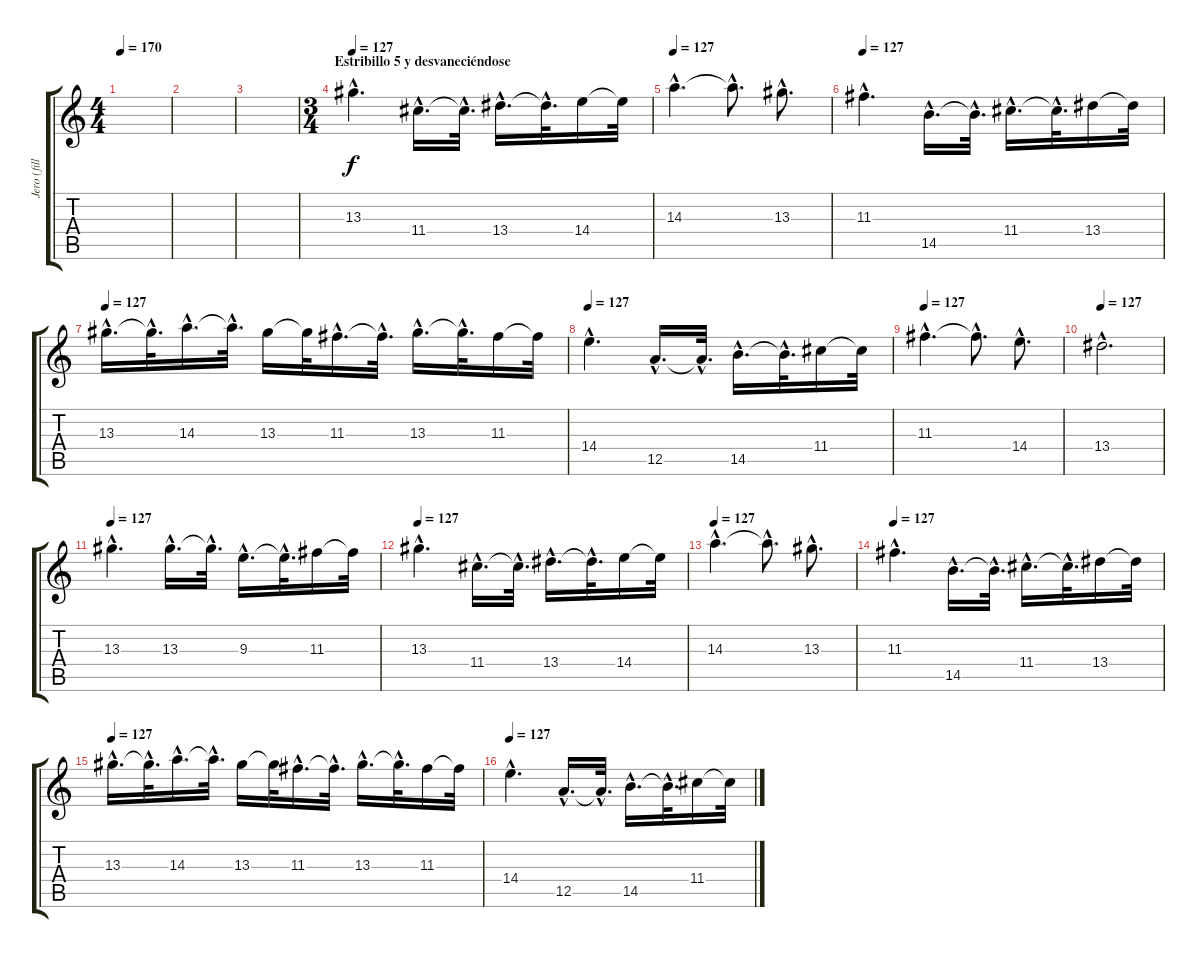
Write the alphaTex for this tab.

\track ("Jero (fills/solo)" "Jero (fill") {instrument distortionguitar}
\staff {score tabs}
\tuning (E4 B3 G3 D3 A2 E2) {hide}
\ts (4 4)
\tempo 170
\clef g2
\ks c
|
|
|
\ts (3 4)
\section ("" "Estribillo 5 y desvaneciéndose")
\tempo 127
13.3{hac}.4{d} 11.4{hac}.16{d} 11.4{hac t}.32{d} 13.4{hac}.16{d} 13.4{hac t}.32{d} 14.4.16 14.4{t}.32 |
\tempo 127
14.3{hac}.4{d} 14.3{hac t}.8{d} 13.3{hac}.8{d} |
\tempo 127
11.3{hac}.4{d} 14.5{hac}.16{d} 14.5{hac t}.32{d} 11.4{hac}.16{d} 11.4{hac t}.32{d} 13.4.16 13.4{t}.32 |
\tempo 127
13.3{hac}.16{d} 13.3{hac t}.32{d} 14.3{hac}.16{d} 14.3{hac t}.32{d} 13.3.16 13.3{t}.32 11.3{hac}.16{d} 11.3{hac t}.32{d} 13.3{hac}.16{d} 13.3{hac t}.32{d} 11.3.16 11.3{t}.32 |
\tempo 127
14.4{hac}.4{d} 12.5{hac}.16{d} 12.5{hac t}.32{d} 14.5{hac}.16{d} 14.5{hac t}.32{d} 11.4.16 11.4{t}.32 |
\tempo 127
11.3{hac}.4{d} 11.3{hac t}.8{d} 14.4{hac}.8{d} |
\tempo 127
13.4{hac}.2{d} |
\tempo 127
13.3{hac}.4{d} 13.3{hac}.16{d} 13.3{hac t}.32{d} 9.3{hac}.16{d} 9.3{hac t}.32{d} 11.3.16 11.3{t}.32 |
\tempo 127
13.3{hac}.4{d} 11.4{hac}.16{d} 11.4{hac t}.32{d} 13.4{hac}.16{d} 13.4{hac t}.32{d} 14.4.16 14.4{t}.32 |
\tempo 127
14.3{hac}.4{d} 14.3{hac t}.8{d} 13.3{hac}.8{d} |
\tempo 127
11.3{hac}.4{d} 14.5{hac}.16{d} 14.5{hac t}.32{d} 11.4{hac}.16{d} 11.4{hac t}.32{d} 13.4.16 13.4{t}.32 |
\tempo 127
13.3{hac}.16{d} 13.3{hac t}.32{d} 14.3{hac}.16{d} 14.3{hac t}.32{d} 13.3.16 13.3{t}.32 11.3{hac}.16{d} 11.3{hac t}.32{d} 13.3{hac}.16{d} 13.3{hac t}.32{d} 11.3.16 11.3{t}.32 |
\tempo 127
14.4{hac}.4{d} 12.5{hac}.16{d} 12.5{hac t}.32{d} 14.5{hac}.16{d} 14.5{hac t}.32{d} 11.4.16 11.4{t}.32
